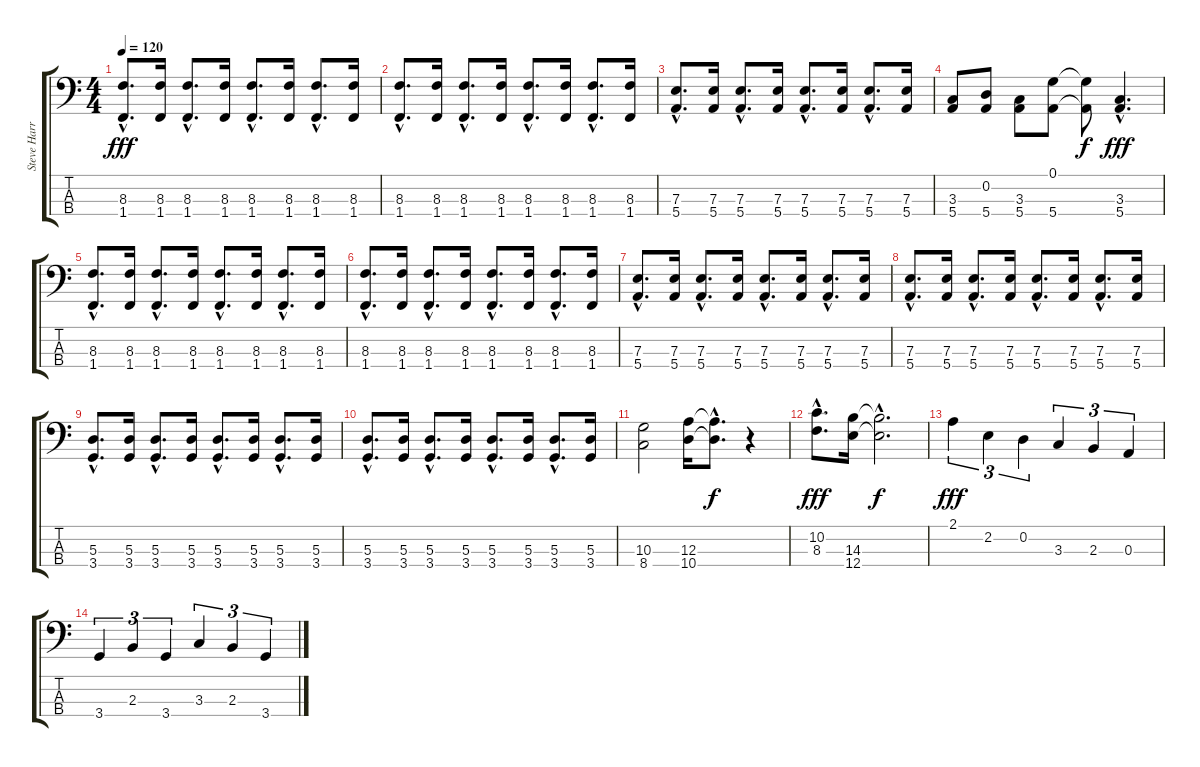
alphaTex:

\track ("Steve Harris" "Steve Harr") {instrument electricbasspick}
\staff {score tabs}
\tuning (G2 D2 A1 E1) {hide}
\ts (4 4)
\tempo 120
\clef f4
\ks c
(8.3{hac} 1.4{hac}).8{d dy fff} (8.3 1.4).16 (8.3{hac} 1.4{hac}).8{d} (8.3 1.4).16 (8.3{hac} 1.4{hac}).8{d} (8.3 1.4).16 (8.3{hac} 1.4{hac}).8{d} (8.3 1.4).16 |
(8.3{hac} 1.4{hac}).8{d} (8.3 1.4).16 (8.3{hac} 1.4{hac}).8{d} (8.3 1.4).16 (8.3{hac} 1.4{hac}).8{d} (8.3 1.4).16 (8.3{hac} 1.4{hac}).8{d} (8.3 1.4).16 |
(7.3{hac} 5.4{hac}).8{d} (7.3 5.4).16 (7.3{hac} 5.4{hac}).8{d} (7.3 5.4).16 (7.3{hac} 5.4{hac}).8{d} (7.3 5.4).16 (7.3{hac} 5.4{hac}).8{d} (7.3 5.4).16 |
(3.3 5.4).8 (0.2 5.4).8 (3.3 5.4).8 (0.1 5.4).8 (0.1{t} 5.4{t}).8{dy f} (3.3{hac} 5.4{hac}).4{d dy fff} |
(8.3{hac} 1.4{hac}).8{d} (8.3 1.4).16 (8.3{hac} 1.4{hac}).8{d} (8.3 1.4).16 (8.3{hac} 1.4{hac}).8{d} (8.3 1.4).16 (8.3{hac} 1.4{hac}).8{d} (8.3 1.4).16 |
(8.3{hac} 1.4{hac}).8{d} (8.3 1.4).16 (8.3{hac} 1.4{hac}).8{d} (8.3 1.4).16 (8.3{hac} 1.4{hac}).8{d} (8.3 1.4).16 (8.3{hac} 1.4{hac}).8{d} (8.3 1.4).16 |
(7.3{hac} 5.4{hac}).8{d} (7.3 5.4).16 (7.3{hac} 5.4{hac}).8{d} (7.3 5.4).16 (7.3{hac} 5.4{hac}).8{d} (7.3 5.4).16 (7.3{hac} 5.4{hac}).8{d} (7.3 5.4).16 |
(7.3{hac} 5.4{hac}).8{d} (7.3 5.4).16 (7.3{hac} 5.4{hac}).8{d} (7.3 5.4).16 (7.3{hac} 5.4{hac}).8{d} (7.3 5.4).16 (7.3{hac} 5.4{hac}).8{d} (7.3 5.4).16 |
(5.3{hac} 3.4{hac}).8{d} (5.3 3.4).16 (5.3{hac} 3.4{hac}).8{d} (5.3 3.4).16 (5.3{hac} 3.4{hac}).8{d} (5.3 3.4).16 (5.3{hac} 3.4{hac}).8{d} (5.3 3.4).16 |
(5.3{hac} 3.4{hac}).8{d} (5.3 3.4).16 (5.3{hac} 3.4{hac}).8{d} (5.3 3.4).16 (5.3{hac} 3.4{hac}).8{d} (5.3 3.4).16 (5.3{hac} 3.4{hac}).8{d} (5.3 3.4).16 |
(10.3 8.4).2 (12.3 10.4).16 (12.3{hac t} 10.4{hac t}).8{d dy f} r.4 |
(10.2{hac} 8.3{hac}).8{d dy fff} (14.3 12.4).16 (14.3{hac t} 12.4{hac t}).2{d dy f} |
2.1.4{tu (3 2) dy fff} 2.2.4{tu (3 2)} 0.2.4{tu (3 2)} 3.3.4{tu (3 2)} 2.3.4{tu (3 2)} 0.3.4{tu (3 2)} |
3.4.4{tu (3 2)} 2.3.4{tu (3 2)} 3.4.4{tu (3 2)} 3.3.4{tu (3 2)} 2.3.4{tu (3 2)} 3.4.4{tu (3 2)}
